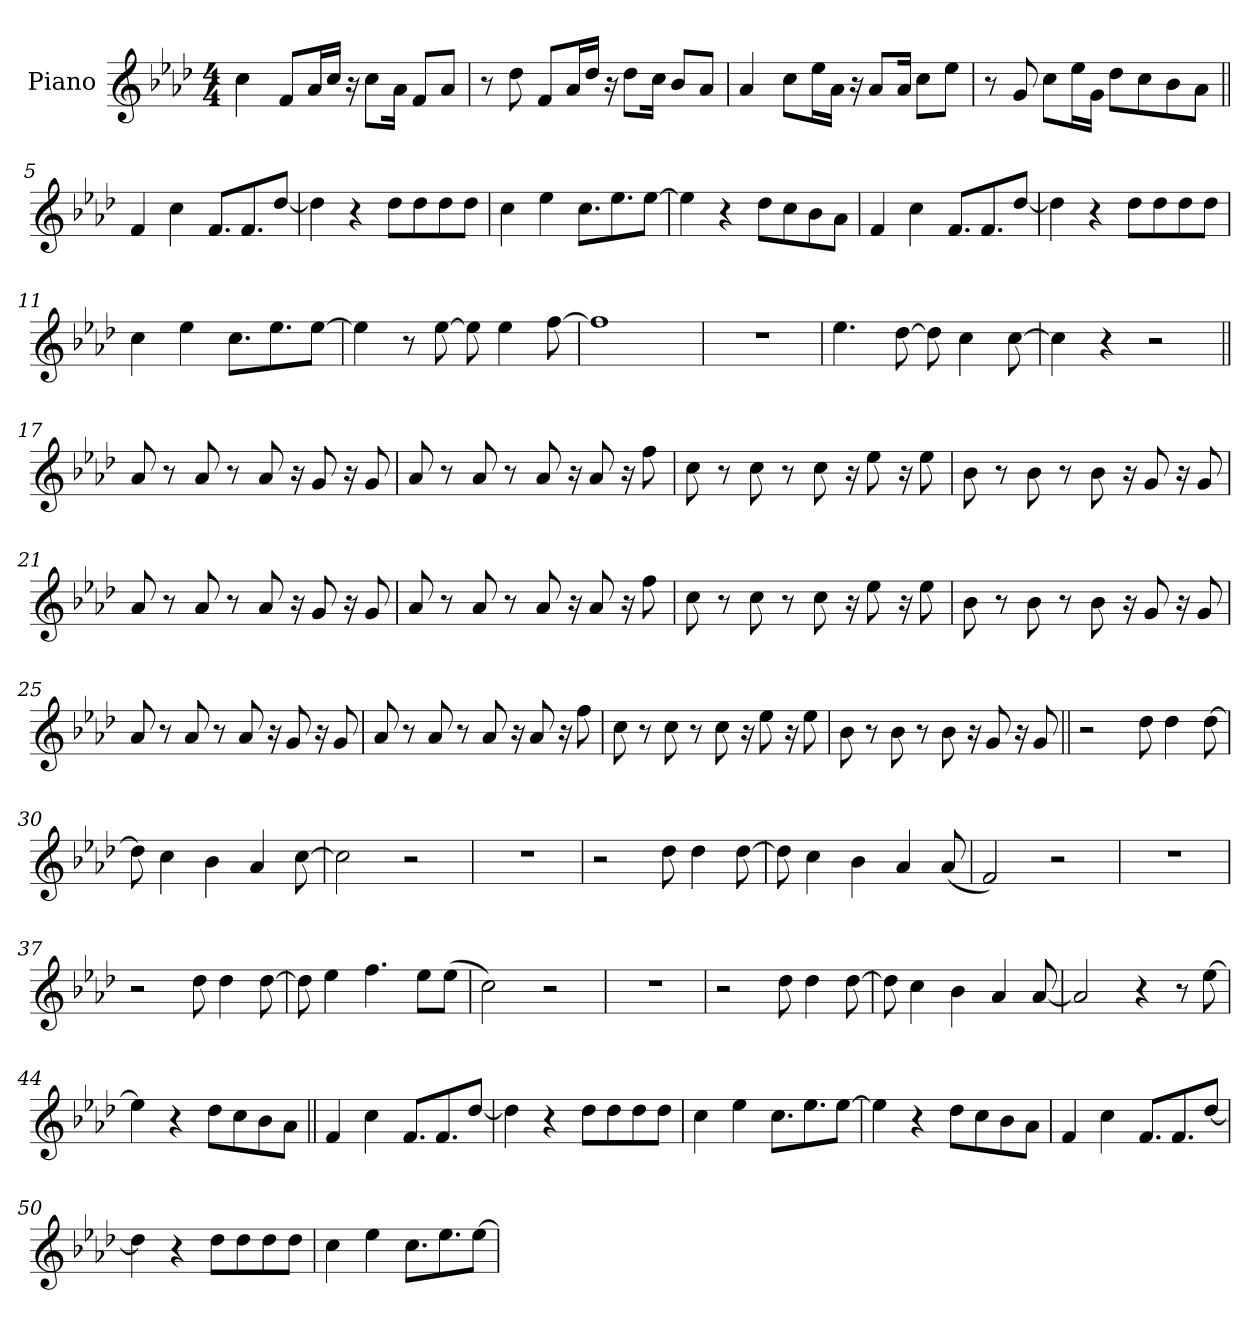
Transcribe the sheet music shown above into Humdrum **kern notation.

**kern
*part1
*staff1
*I"Piano
*I'Pno.
*clefG2
*k[b-e-a-d-]
*M4/4
=1
4cc!
8f!L
16a-!L
16cc!JJ
16r
8cc!L
16a-!Jk
8f!L
8a-!J
=2
8r
8dd-!
8f!L
16a-!L
16dd-!JJ
16r
8dd-!L
16cc!Jk
8b-!L
8a-!J
=3
4a-!
8cc!L
16ee-!L
16a-!JJ
16r
8a-!L
16a-!Jk
8cc!L
8ee-!J
=4
8r
8g!
8cc!L
16ee-!L
16g!JJ
8dd-L
8cc
8b-
8a-J
=5||
4f
4cc
8.fL
8.f
[8dd-J
=6
4dd-]
4r
8dd-L
8dd-
8dd-
8dd-J
=7
4cc
4ee-
8.ccL
8.ee-
[8ee-J
=8
4ee-]
4r
8dd-L
8cc
8b-
8a-J
=9
4f
4cc
8.fL
8.f
[8dd-J
=10
4dd-]
4r
8dd-L
8dd-
8dd-
8dd-J
=11
4cc
4ee-
8.ccL
8.ee-
[8ee-J
=12
4ee-]
8r
[8ee-
8ee-]
4ee-
[8ff
=13
1ff]
=14
1r
=15
4.ee-
[8dd-
8dd-]
4cc
[8cc
=16
4cc]
4r
2r
=17||
8a-
8r
8a-
8r
8a-
16r
8g
16r
8g
=18
8a-
8r
8a-
8r
8a-
16r
8a-
16r
8ff
=19
8cc
8r
8cc
8r
8cc
16r
8ee-
16r
8ee-
=20
8b-
8r
8b-
8r
8b-
16r
8g
16r
8g
=21
8a-
8r
8a-
8r
8a-
16r
8g
16r
8g
=22
8a-
8r
8a-
8r
8a-
16r
8a-
16r
8ff
=23
8cc
8r
8cc
8r
8cc
16r
8ee-
16r
8ee-
=24
8b-
8r
8b-
8r
8b-
16r
8g
16r
8g
=25
8a-
8r
8a-
8r
8a-
16r
8g
16r
8g
=26
8a-
8r
8a-
8r
8a-
16r
8a-
16r
8ff
=27
8cc
8r
8cc
8r
8cc
16r
8ee-
16r
8ee-
=28
8b-
8r
8b-
8r
8b-
16r
8g
16r
8g
=29||
2r
8dd-
4dd-
[8dd-
=30
8dd-]
4cc
4b-
4a-
[8cc
=31
2cc]
2r
=32
1r
=33
2r
8dd-
4dd-
[8dd-
=34
8dd-]
4cc
4b-
4a-
(8a-
=35
2f)
2r
=36
1r
=37
2r
8dd-
4dd-
[8dd-
=38
8dd-]
4ee-
4.ff
8ee-L
(8ee-J
=39
2cc)
2r
=40
1r
=41
2r
8dd-
4dd-
[8dd-
=42
8dd-]
4cc
4b-
4a-
[8a-
=43
2a-]
4r
8r
[8ee-
=44
4ee-]
4r
8dd-L
8cc
8b-
8a-J
=45||
4f
4cc
8.fL
8.f
[8dd-J
=46
4dd-]
4r
8dd-L
8dd-
8dd-
8dd-J
=47
4cc
4ee-
8.ccL
8.ee-
[8ee-J
=48
4ee-]
4r
8dd-L
8cc
8b-
8a-J
=49
4f
4cc
8.fL
8.f
[8dd-J
=50
4dd-]
4r
8dd-L
8dd-
8dd-
8dd-J
=51
4cc
4ee-
8.ccL
8.ee-
[8ee-J
=
*-
